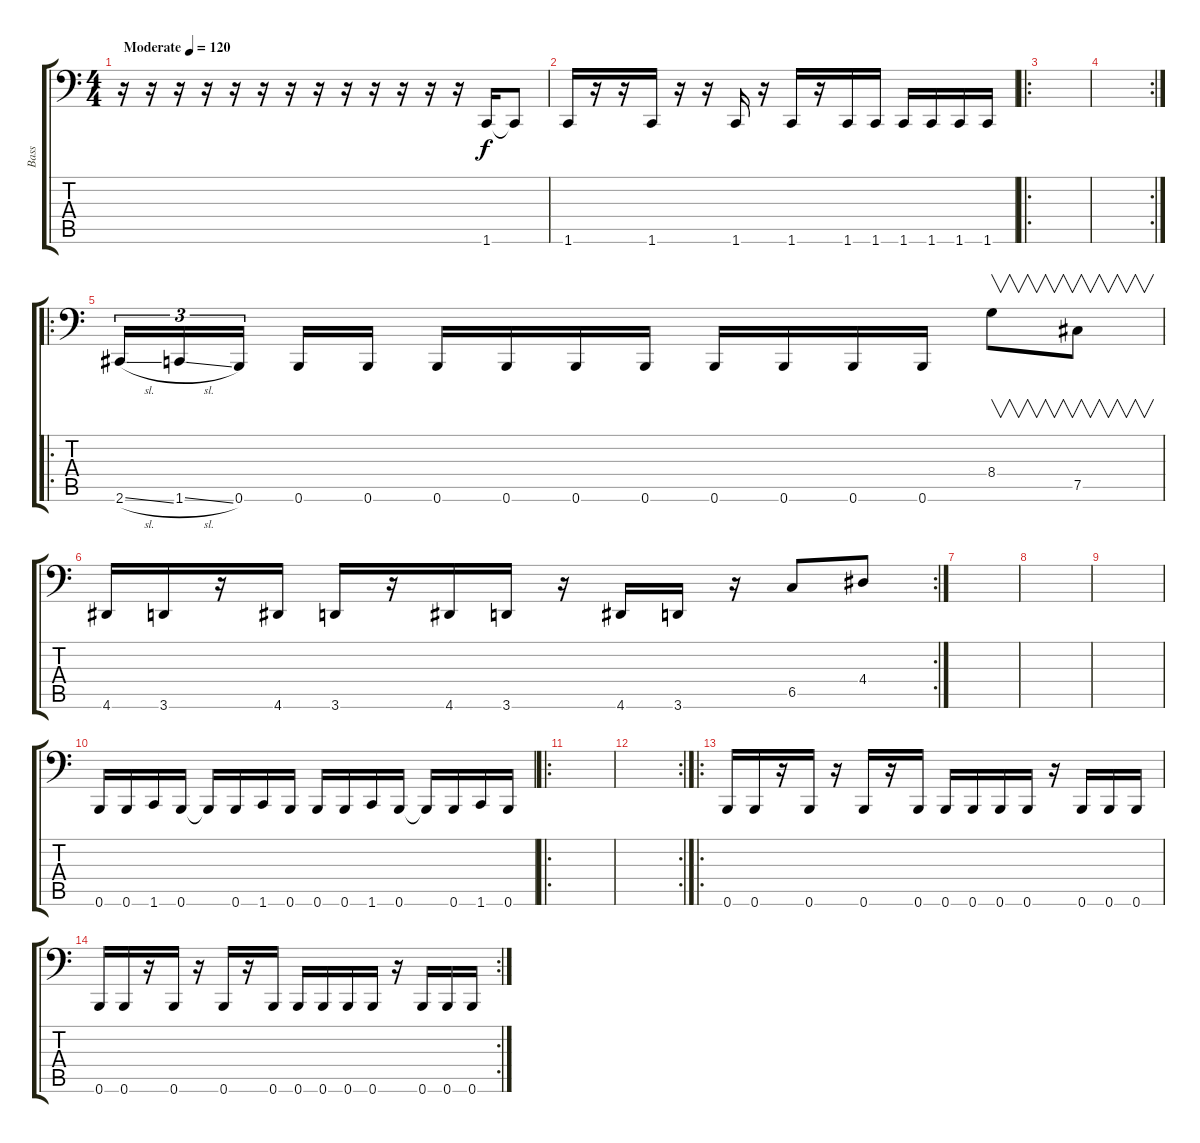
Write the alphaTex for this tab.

\track ("Bass" "Bass") {instrument electricbasspick}
\staff {score tabs}
\tuning (Db3 Ab2 E2 B1 Gb1 B0) {hide}
\ts (4 4)
\tempo (120 "Moderate")
\clef f4
\ks c
r.16{dy f instrument electricbasspick} r.16 r.16 r.16 r.16 r.16 r.16 r.16 r.16 r.16 r.16 r.16 r.16 1.6.16 1.6{t}.8 |
1.6.16 r.16 r.16 1.6.16 r.16 r.16 1.6.16 r.16 1.6.16 r.16 1.6.16 1.6.16 1.6.16 1.6.16 1.6.16 1.6.16 |
\ro
|
\rc 2
|
\ro
2.6{sl}.16{tu (3 2)} 1.6{sl}.16{tu (3 2)} 0.6.16{tu (3 2) beam splitsecondary} 0.6.16 0.6.16 0.6.16 0.6.16 0.6.16 0.6.16 0.6.16 0.6.16 0.6.16 0.6.16 8.4.8{v} 7.5.8{v} |
\rc 2
4.6.16 3.6.16 r.16 4.6.16 3.6.16 r.16 4.6.16 3.6.16 r.16 4.6.16 3.6.16 r.16 6.5.8 4.4.8 |
|
|
|
0.6.16 0.6.16 1.6.16 0.6.16 0.6{t}.16 0.6.16 1.6.16 0.6.16 0.6.16 0.6.16 1.6.16 0.6.16 0.6{t}.16 0.6.16 1.6.16 0.6.16 |
\ro
|
\rc 2
|
\ro
0.6.16 0.6.16 r.16 0.6.16 r.16 0.6.16 r.16 0.6.16 0.6.16 0.6.16 0.6.16 0.6.16 r.16 0.6.16 0.6.16 0.6.16 |
\rc 2
0.6.16 0.6.16 r.16 0.6.16 r.16 0.6.16 r.16 0.6.16 0.6.16 0.6.16 0.6.16 0.6.16 r.16 0.6.16 0.6.16 0.6.16
